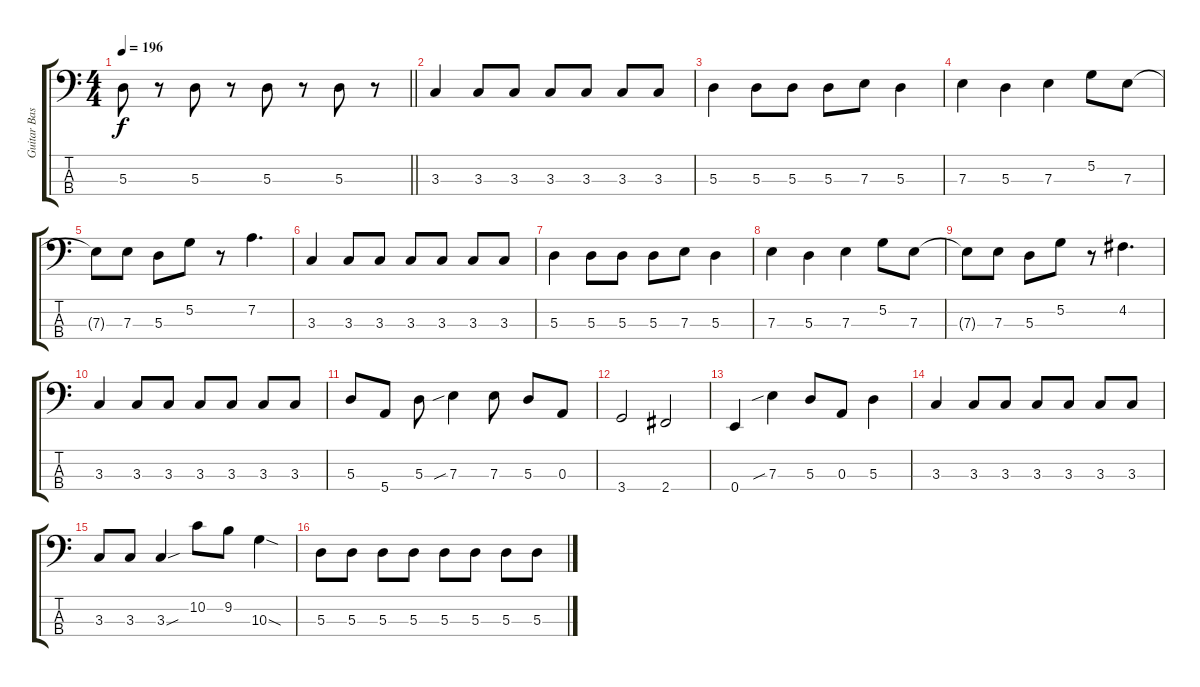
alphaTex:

\track ("Guitar Bass" "Guitar Bas") {instrument electricbassfinger}
\staff {score tabs}
\tuning (G2 D2 A1 E1) {hide}
\ts (4 4)
\tempo 196
\clef f4
\barLineRight lightlight
\ks c
5.3.8{dy f} r.8 5.3.8 r.8 5.3.8 r.8 5.3.8 r.8 |
3.3.4 3.3.8 3.3.8 3.3.8 3.3.8 3.3.8 3.3.8 |
5.3.4 5.3.8 5.3.8 5.3.8 7.3.8 5.3.4 |
7.3.4 5.3.4 7.3.4 5.2.8 7.3.8 |
7.3{t}.8 7.3.8 5.3.8 5.2.8 r.8 7.2.4{d} |
3.3.4 3.3.8 3.3.8 3.3.8 3.3.8 3.3.8 3.3.8 |
5.3.4 5.3.8 5.3.8 5.3.8 7.3.8 5.3.4 |
7.3.4 5.3.4 7.3.4 5.2.8 7.3.8 |
7.3{t}.8 7.3.8 5.3.8 5.2.8 r.8 4.2.4{d} |
3.3.4 3.3.8 3.3.8 3.3.8 3.3.8 3.3.8 3.3.8 |
5.3.8 5.4.8 5.3.8 7.3{sib}.4 7.3.8 5.3.8 0.3.8 |
3.4.2 2.4.2 |
0.4.4 7.3{sib}.4 5.3.8 0.3.8 5.3.4 |
3.3.4 3.3.8 3.3.8 3.3.8 3.3.8 3.3.8 3.3.8 |
3.3.8 3.3.8 3.3{sou}.4 10.2.8 9.2.8 10.3{sod}.4 |
5.3.8 5.3.8 5.3.8 5.3.8 5.3.8 5.3.8 5.3.8 5.3.8
